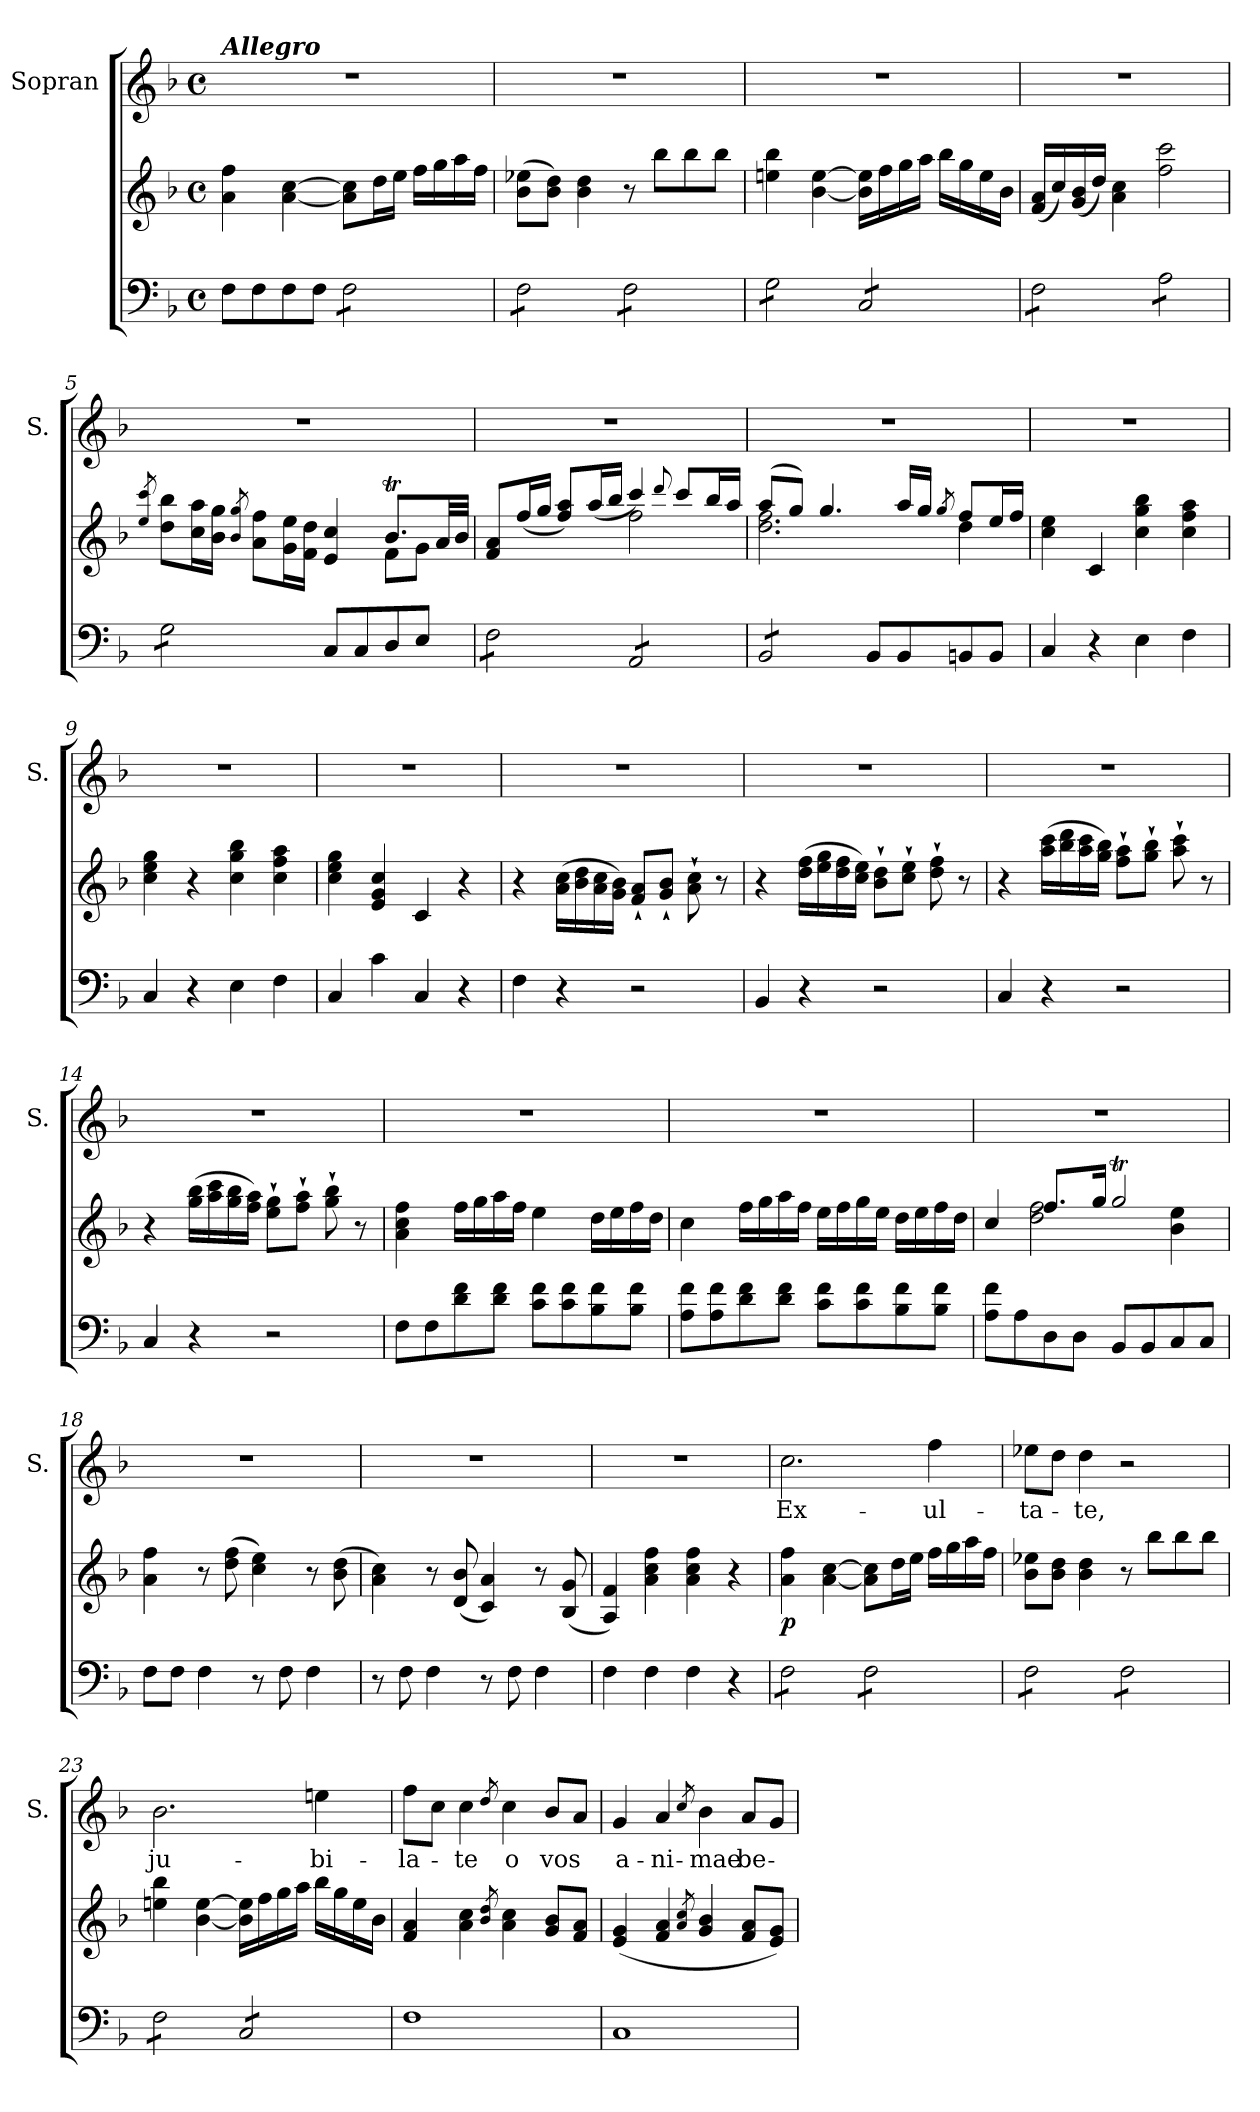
**kern	**kern	**dynam	**kern	**text
*part2	*part2	*part2	*part1	*part1
*staff3	*staff2	*staff2/3	*staff1	*staff1
*	*	*	*I"Sopran	*
*	*	*	*I'S.	*
*clefF4	*clefG2	*	*clefG2	*
*k[b-]	*k[b-]	*	*k[b-]	*
*F:	*F:	*	*F:	*
*M4/4	*M4/4	*	*M4/4	*
*met(c)	*met(c)	*	*met(c)	*
=1	=1	=1	=1	=1
!	!	!	!LO:TX:a:Bi:t=Allegro	!
8F\L	4a\ 4ff\	.	1r	.
8F\	.	.	.	.
8F\	[4a\ [4cc\	.	.	.
8F\J	.	.	.	.
*tremolo	*	*	*	*
8F\L	8a\] 8cc\]L	.	.	.
8F\	16dd\L	.	.	.
.	16ee\JJ	.	.	.
8F\	16ff\LL	.	.	.
.	16gg\	.	.	.
8F\J	16aa\	.	.	.
.	16ff\JJ	.	.	.
=2	=2	=2	=2	=2
8F\L	(>8b-\ 8ee-X\L	.	1r	.
8F\	8b-\ 8dd\J)	.	.	.
8F\	4b-\ 4dd\	.	.	.
8F\J	.	.	.	.
8F\L	8r	.	.	.
8F\	8bb-\L	.	.	.
8F\	8bb-\	.	.	.
8F\J	8bb-\J	.	.	.
!!LO:LB:g=z
=3	=3	=3	=3	=3
8G\L	4een\ 4bb-\	.	1r	.
8G\	.	.	.	.
8G\	[4b-\ [4ee\	.	.	.
8G\J	.	.	.	.
8C/L	16b-\] 16ee\]LL	.	.	.
.	16ff\	.	.	.
8C/	16gg\	.	.	.
.	16aa\JJ	.	.	.
8C/	16bb-\LL	.	.	.
.	16gg\	.	.	.
8C/J	16ee\	.	.	.
.	16b-\JJ	.	.	.
=4	=4	=4	=4	=4
8F\L	(<16f/ 16a/LL	.	1r	.
.	16cc/)	.	.	.
8F\	(<16g/ 16b-/	.	.	.
.	16dd/JJ)	.	.	.
8F\	4a\ 4cc\	.	.	.
8F\J	.	.	.	.
8A\L	2ff\ 2ccc\	.	.	.
8A\	.	.	.	.
8A\	.	.	.	.
8A\J	.	.	.	.
=5	=5	=5	=5	=5
.	8qee/ 8qccc/	.	.	.
*	*^	*	*	*
8G\L	8dd\ 8bb-\L	2.ryy	.	1r	.
8G\	16cc\ 16aa\L	.	.	.	.
.	16b-\ 16gg\JJ	.	.	.	.
.	8qb-/ 8qgg/	.	.	.	.
8G\	8a\ 8ff\L	.	.	.	.
8G\J	16g\ 16ee\L	.	.	.	.
*Xtremolo	*	*	*	*	*
.	16f\ 16dd\JJ	.	.	.	.
8C/L	4e/ 4cc/	.	.	.	.
8C/	.	.	.	.	.
8D/	8.b-T/L	8f\L	.	.	.
8E/J	.	8g\J	.	.	.
.	32a/LL	.	.	.	.
.	32b-/JJJ	.	.	.	.
!!LO:LB:g=z
=6	=6	=6	=6	=6	=6
*tremolo	*	*	*	*	*
8F\L	8f/ 8a/L	2ryy	.	1r	.
8F\	(<16ff/L	.	.	.	.
.	16gg/JJ	.	.	.	.
8F\	8ff/ 8aa/L)	.	.	.	.
8F\J	(<16aa/L	.	.	.	.
.	16bb-/JJ	.	.	.	.
8AA/L	4ccc/)	2ff\	.	.	.
8AA/	.	.	.	.	.
.	8qqddd/	.	.	.	.
8AA/	8ccc/L	.	.	.	.
8AA/J	16bb-/L	.	.	.	.
.	16aa/JJ	.	.	.	.
=7	=7	=7	=7	=7	=7
8BB-/L	(>8aa/L	2.dd\ 2.ff\	.	1r	.
8BB-/	8gg/J)	.	.	.	.
8BB-/	4.gg/	.	.	.	.
8BB-/J	.	.	.	.	.
*Xtremolo	*	*	*	*	*
8BB-/L	.	.	.	.	.
8BB-/	16aa/LL	.	.	.	.
.	16gg/JJ	.	.	.	.
.	8qgg/	.	.	.	.
8BBn/	8ff/L	4dd\	.	.	.
8BB/J	16ee/L	.	.	.	.
.	16ff/JJ	.	.	.	.
*	*v	*v	*	*	*
=8	=8	=8	=8	=8
4C/	4cc\ 4ee\	.	1r	.
4r	4c/	.	.	.
4E\	4cc\ 4gg\ 4bb-\	.	.	.
4F\	4cc\ 4ff\ 4aa\	.	.	.
=9	=9	=9	=9	=9
4C/	4cc\ 4ee\ 4gg\	.	1r	.
4r	4r	.	.	.
4E\	4cc\ 4gg\ 4bb-\	.	.	.
4F\	4cc\ 4ff\ 4aa\	.	.	.
!!LO:PB:g=z
=10	=10	=10	=10	=10
4C/	4cc\ 4ee\ 4gg\	.	1r	.
4c\	4e/ 4g/ 4cc/	.	.	.
4C/	4c/	.	.	.
4r	4r	.	.	.
=11	=11	=11	=11	=11
4F\	4r	.	1r	.
4r	(>16a\ 16cc\LL	.	.	.
.	16b-\ 16dd\	.	.	.
.	16a\ 16cc\	.	.	.
.	16g\ 16b-\JJ)	.	.	.
2r	8f/`< 8a/`<L	.	.	.
.	8g/`< 8b-/`<J	.	.	.
.	8a\`> 8cc\`>	.	.	.
.	8r	.	.	.
=12	=12	=12	=12	=12
4BB-/	4r	.	1r	.
4r	(>16dd\ 16ff\LL	.	.	.
.	16ee\ 16gg\	.	.	.
.	16dd\ 16ff\	.	.	.
.	16cc\ 16ee\JJ)	.	.	.
2r	8b-\`> 8dd\`>L	.	.	.
.	8cc\`> 8ee\`>J	.	.	.
.	8dd\`> 8ff\`>	.	.	.
.	8r	.	.	.
=13	=13	=13	=13	=13
4C/	4r	.	1r	.
4r	(>16aa\ 16ccc\LL	.	.	.
.	16bb-\ 16ddd\	.	.	.
.	16aa\ 16ccc\	.	.	.
.	16gg\ 16bb-\JJ)	.	.	.
2r	8ff\`> 8aa\`>L	.	.	.
.	8gg\`> 8bb-\`>J	.	.	.
.	8aa\`> 8ccc\`>	.	.	.
.	8r	.	.	.
!!LO:LB:g=z
=14	=14	=14	=14	=14
4C/	4r	.	1r	.
4r	(>16gg\ 16bb-\LL	.	.	.
.	16aa\ 16ccc\	.	.	.
.	16gg\ 16bb-\	.	.	.
.	16ff\ 16aa\JJ)	.	.	.
2r	8ee\`> 8gg\`>L	.	.	.
.	8ff\`> 8aa\`>J	.	.	.
.	8gg\`> 8bb-\`>	.	.	.
.	8r	.	.	.
=15	=15	=15	=15	=15
8F\L	4a\ 4cc\ 4ff\	.	1r	.
8F\	.	.	.	.
8d\ 8f\	16ff\LL	.	.	.
.	16gg\	.	.	.
8d\ 8f\J	16aa\	.	.	.
.	16ff\JJ	.	.	.
8c\ 8f\L	4ee\	.	.	.
8c\ 8f\	.	.	.	.
8B-\ 8f\	16dd\LL	.	.	.
.	16ee\	.	.	.
8B-\ 8f\J	16ff\	.	.	.
.	16dd\JJ	.	.	.
=16	=16	=16	=16	=16
8A\ 8f\L	4cc\	.	1r	.
8A\ 8f\	.	.	.	.
8d\ 8f\	16ff\LL	.	.	.
.	16gg\	.	.	.
8d\ 8f\J	16aa\	.	.	.
.	16ff\JJ	.	.	.
8c\ 8f\L	16ee\LL	.	.	.
.	16ff\	.	.	.
8c\ 8f\	16gg\	.	.	.
.	16ee\JJ	.	.	.
8B-\ 8f\	16dd\LL	.	.	.
.	16ee\	.	.	.
8B-\ 8f\J	16ff\	.	.	.
.	16dd\JJ	.	.	.
!!LO:LB:g=z
=17	=17	=17	=17	=17
*	*^	*	*	*
8A\ 8f\L	4cc/	4ryy	.	1r	.
8A\	.	.	.	.	.
8D\	8.ff/L	2dd\ 2ff\	.	.	.
8D\J	.	.	.	.	.
.	16gg/Jk	.	.	.	.
8BB-/L	2ggT/	.	.	.	.
8BB-/	.	.	.	.	.
8C/	.	4b-\ 4ee\	.	.	.
8C/J	.	.	.	.	.
*	*v	*v	*	*	*
=18	=18	=18	=18	=18
8F\L	4a\ 4ff\	.	1r	.
8F\J	.	.	.	.
4F\	8r	.	.	.
.	(>8dd\ 8ff\	.	.	.
8r	4cc\ 4ee\)	.	.	.
8F\	.	.	.	.
4F\	8r	.	.	.
.	(>8b-\ 8dd\	.	.	.
=19	=19	=19	=19	=19
8r	4a\ 4cc\)	.	1r	.
8F\	.	.	.	.
4F\	8r	.	.	.
.	(<8d/ 8b-/	.	.	.
8r	4c/ 4a/)	.	.	.
8F\	.	.	.	.
4F\	8r	.	.	.
.	(<8B-/ 8g/	.	.	.
=20	=20	=20	=20	=20
4F\	4A/ 4f/)	.	1r	.
4F\	4a\ 4cc\ 4ff\	.	.	.
4F\	4a\ 4cc\ 4ff\	.	.	.
4r	4r	.	.	.
!!LO:LB:g=z
=21	=21	=21	=21	=21
!	!	!LO:DY:b	!	!LO:LY:b
*tremolo	*	*	*	*
8F\L	4a\ 4ff\	p	2.cc\	Ex-
8F\	.	.	.	.
8F\	[4a\ [4cc\	.	.	.
8F\J	.	.	.	.
8F\L	8a\] 8cc\]L	.	.	.
8F\	16dd\L	.	.	.
.	16ee\JJ	.	.	.
!	!	!	!	!LO:LY:b
8F\	16ff\LL	.	4ff\	-ul-
.	16gg\	.	.	.
8F\J	16aa\	.	.	.
.	16ff\JJ	.	.	.
=22	=22	=22	=22	=22
!	!	!	!	!LO:LY:b
8F\L	8b-\ 8ee-X\L	.	8ee-X\L	-ta-
8F\	8b-\ 8dd\J	.	8dd\J	.
!	!	!	!	!LO:LY:b
8F\	4b-\ 4dd\	.	4dd\	-te,
8F\J	.	.	.	.
8F\L	8r	.	2r	.
8F\	8bb-\L	.	.	.
8F\	8bb-\	.	.	.
8F\J	8bb-\J	.	.	.
=23	=23	=23	=23	=23
!	!	!	!	!LO:LY:b
8F\L	4een\ 4bb-\	.	2.b-\	ju-
8F\	.	.	.	.
8F\	[4b-\ [4ee\	.	.	.
8F\J	.	.	.	.
8C/L	16b-\] 16ee\]LL	.	.	.
.	16ff\	.	.	.
8C/	16gg\	.	.	.
.	16aa\JJ	.	.	.
!	!	!	!	!LO:LY:b
8C/	16bb-\LL	.	4een\	-bi-
.	16gg\	.	.	.
8C/J	16ee\	.	.	.
*Xtremolo	*	*	*	*
.	16b-\JJ	.	.	.
!!LO:PB:g=z
=24	=24	=24	=24	=24
!	!	!	!	!LO:LY:b
1F	4f/ 4a/	.	8ff\L	-la-
.	.	.	8cc\J	.
!	!	!	!	!LO:LY:b
.	4a\ 4cc\	.	4cc\	-te
.	8qb-/ 8qdd/	.	8qdd/	.
!	!	!	!	!LO:LY:b
.	4a\ 4cc\	.	4cc\	o
!	!	!	!	!LO:LY:b
.	8g/ 8b-/L	.	8b-/L	vos
.	8f/ 8a/J	.	8a/J	.
=25	=25	=25	=25	=25
!	!	!	!	!LO:LY:b
1C	(<4e/ 4g/	.	4g/	a-
!	!	!	!	!LO:LY:b
.	4f/ 4a/	.	4a/	-ni-
.	8qa/ 8qcc/	.	8qcc/	.
!	!	!	!	!LO:LY:b
.	4g/ 4b-/	.	4b-\	-mae
!	!	!	!	!LO:LY:b
.	8f/ 8a/L	.	8a/L	be-
.	8e/ 8g/J)	.	8g/J	.
=	=	=	=	=
*-	*-	*-	*-	*-
